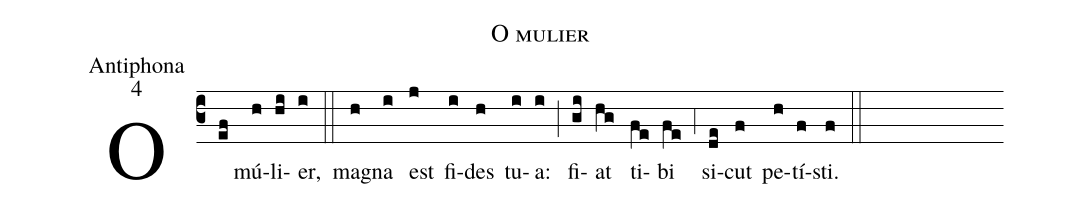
name:O mulier;
office-part:Antiphona;
mode:4;
%%
(c3) O(ef) mú(h)li(hi)er,(i) (::)
ma(h)gna(i) est(j) fi(i)des(h) tu(i)a:(i) (;) fi(gi)at(hg) ti(fe)bi(fe) (,4) si(de)cut(f) pe(h)tí(f)sti.(f) (::)
